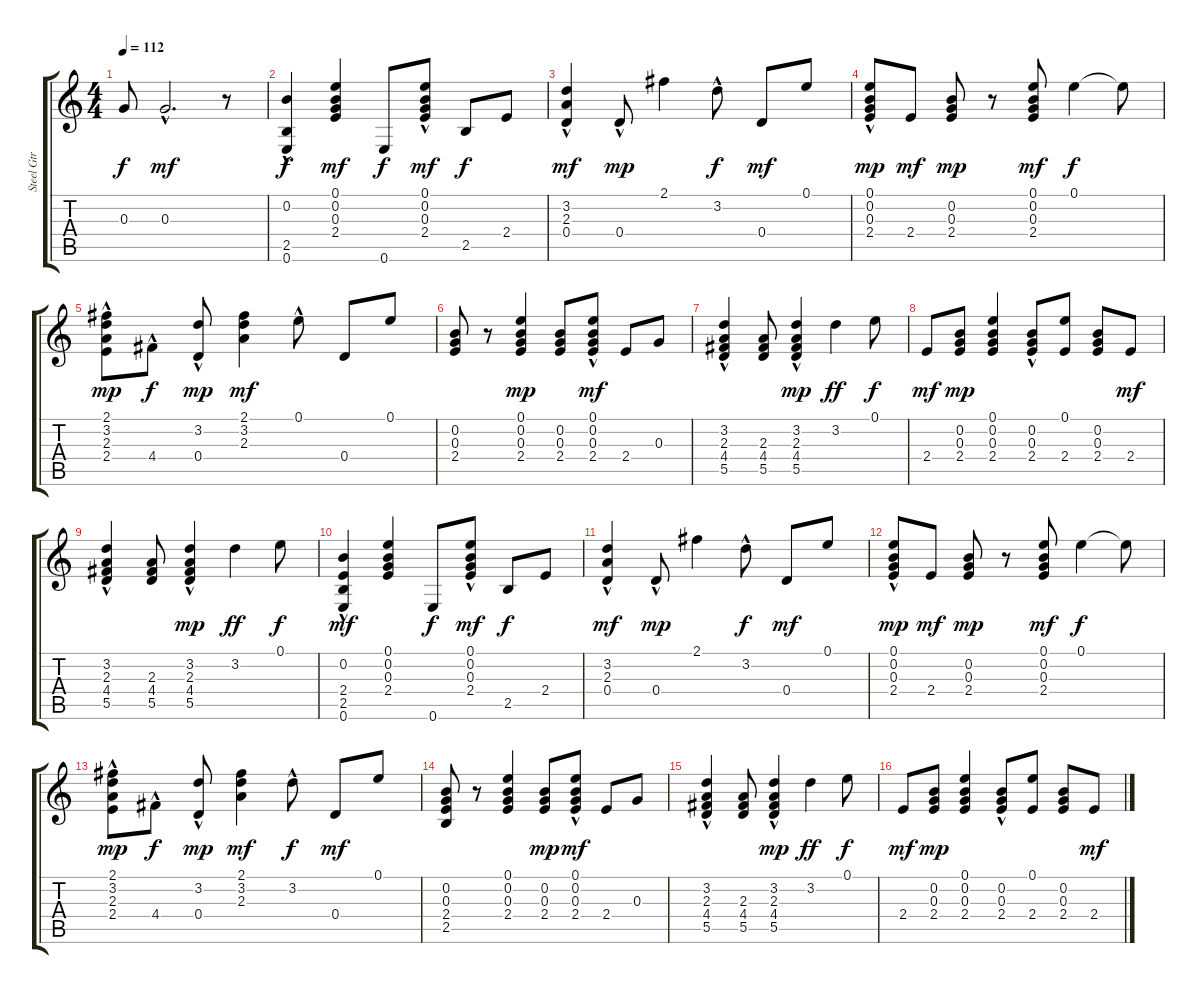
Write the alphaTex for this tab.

\track ("Steel Gtr" "Steel Gtr") {instrument acousticguitarsteel}
\staff {score tabs}
\tuning (E4 B3 G3 D3 A2 E2) {hide}
\ts (4 4)
\tempo 112
\clef g2
\ks c
0.3{t}.8{dy f} 0.3{hac}.2{d dy mf} r.8 |
(0.2 2.5 0.6{hac}).4{dy f} (0.1 0.2 0.3 2.4).4{dy mf} 0.6.8{dy f} (0.1{hac} 0.2{hac} 0.3{hac} 2.4).8{dy mf} 2.5.8{dy f} 2.4.8 |
(3.2 2.3 0.4{hac}).4{dy mf} 0.4{hac}.8{dy mp} 2.1.4 3.2{hac}.8{dy f} 0.4.8{dy mf} 0.1.8 |
(0.1{hac} 0.2 0.3 2.4).8{dy mp} 2.4.8{dy mf} (0.2 0.3 2.4).8{dy mp} r.8 (0.1 0.2 0.3 2.4).8{dy mf} 0.1.4{dy f} 0.1{t}.8 |
(2.1 3.2 2.3 2.4{hac}).8{dy mp} 4.4{hac}.8{dy f} (3.2 0.4{hac}).8{dy mp} (2.1 3.2 2.3).4{dy mf} 0.1{hac}.8 0.4.8 0.1.8 |
(0.2 0.3 2.4).8 r.8 (0.1 0.2 0.3 2.4).4{dy mp} (0.2 0.3 2.4).8 (0.1 0.2{hac} 0.3{hac} 2.4).8{dy mf} 2.4.8 0.3.8 |
(3.2 2.3{hac} 4.4{hac} 5.5{hac}).4 (2.3 4.4 5.5).8 (3.2{hac} 2.3{hac} 4.4{hac} 5.5{hac}).4{dy mp} 3.2.4{dy ff} 0.1.8{dy f} |
2.4.8{dy mf} (0.2 0.3 2.4).8{dy mp} (0.1 0.2 0.3 2.4).4 (0.2{hac} 0.3{hac} 2.4).8 (0.1 2.4).8 (0.2 0.3 2.4).8 2.4.8{dy mf} |
(3.2 2.3{hac} 4.4{hac} 5.5{hac}).4 (2.3 4.4 5.5).8 (3.2{hac} 2.3{hac} 4.4{hac} 5.5{hac}).4{dy mp} 3.2.4{dy ff} 0.1.8{dy f} |
(0.2 2.4 2.5 0.6{hac}).4{dy mf} (0.1 0.2 0.3 2.4).4 0.6.8{dy f} (0.1{hac} 0.2{hac} 0.3{hac} 2.4).8{dy mf} 2.5.8{dy f} 2.4.8 |
(3.2 2.3 0.4{hac}).4{dy mf} 0.4{hac}.8{dy mp} 2.1.4 3.2{hac}.8{dy f} 0.4.8{dy mf} 0.1.8 |
(0.1{hac} 0.2 0.3 2.4).8{dy mp} 2.4.8{dy mf} (0.2 0.3 2.4).8{dy mp} r.8 (0.1 0.2 0.3 2.4).8{dy mf} 0.1.4{dy f} 0.1{t}.8 |
(2.1 3.2 2.3 2.4{hac}).8{dy mp} 4.4{hac}.8{dy f} (3.2 0.4{hac}).8{dy mp} (2.1 3.2 2.3).4{dy mf} 3.2{hac}.8{dy f} 0.4.8{dy mf} 0.1.8 |
(0.2 0.3 2.4 2.5).8 r.8 (0.1 0.2 0.3 2.4).4 (0.2 0.3 2.4).8{dy mp} (0.1 0.2{hac} 0.3{hac} 2.4).8{dy mf} 2.4.8 0.3.8 |
(3.2 2.3{hac} 4.4{hac} 5.5{hac}).4 (2.3 4.4 5.5).8 (3.2{hac} 2.3{hac} 4.4{hac} 5.5{hac}).4{dy mp} 3.2.4{dy ff} 0.1.8{dy f} |
2.4.8{dy mf} (0.2 0.3 2.4).8{dy mp} (0.1 0.2 0.3 2.4).4 (0.2{hac} 0.3{hac} 2.4).8 (0.1 2.4).8 (0.2 0.3 2.4).8 2.4.8{dy mf}
